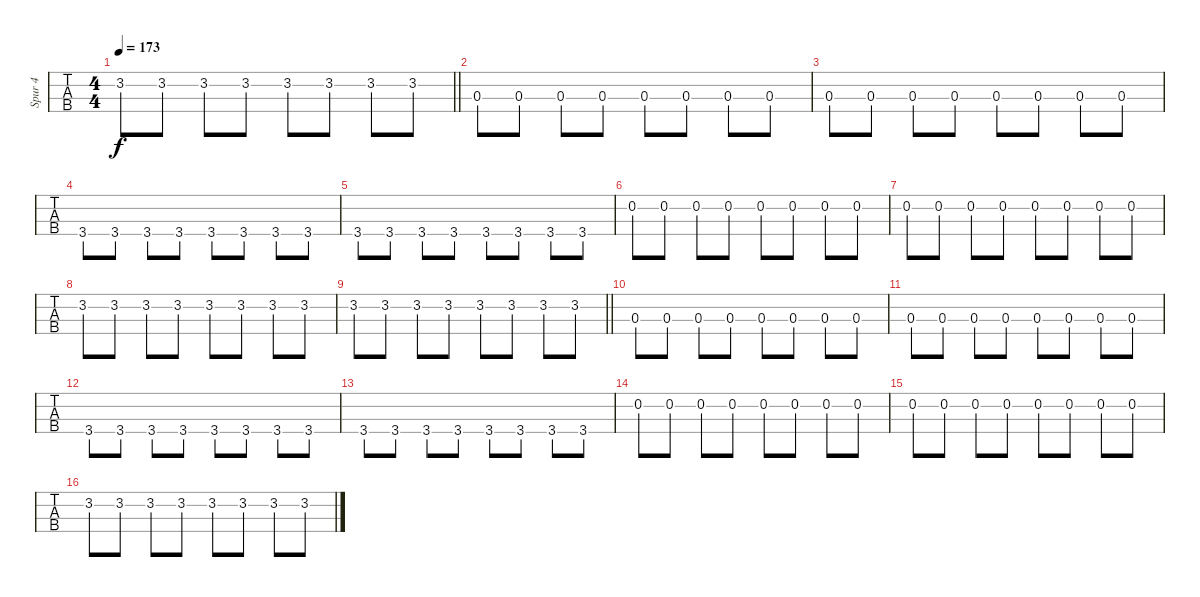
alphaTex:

\track ("Spur 4" "Spur 4") {instrument electricbasspick}
\staff {tabs}
\tuning (D2 A1 E1 B0) {hide}
\ts (4 4)
\tempo 173
\clef f4
\barLineRight lightlight
\ks c
3.2.8{dy f} 3.2.8 3.2.8 3.2.8 3.2.8 3.2.8 3.2.8 3.2.8 |
0.3.8 0.3.8 0.3.8 0.3.8 0.3.8 0.3.8 0.3.8 0.3.8 |
0.3.8 0.3.8 0.3.8 0.3.8 0.3.8 0.3.8 0.3.8 0.3.8 |
3.4.8 3.4.8 3.4.8 3.4.8 3.4.8 3.4.8 3.4.8 3.4.8 |
3.4.8 3.4.8 3.4.8 3.4.8 3.4.8 3.4.8 3.4.8 3.4.8 |
0.2.8 0.2.8 0.2.8 0.2.8 0.2.8 0.2.8 0.2.8 0.2.8 |
0.2.8 0.2.8 0.2.8 0.2.8 0.2.8 0.2.8 0.2.8 0.2.8 |
3.2.8 3.2.8 3.2.8 3.2.8 3.2.8 3.2.8 3.2.8 3.2.8 |
\barLineRight lightlight
3.2.8 3.2.8 3.2.8 3.2.8 3.2.8 3.2.8 3.2.8 3.2.8 |
0.3.8 0.3.8 0.3.8 0.3.8 0.3.8 0.3.8 0.3.8 0.3.8 |
0.3.8 0.3.8 0.3.8 0.3.8 0.3.8 0.3.8 0.3.8 0.3.8 |
3.4.8 3.4.8 3.4.8 3.4.8 3.4.8 3.4.8 3.4.8 3.4.8 |
3.4.8 3.4.8 3.4.8 3.4.8 3.4.8 3.4.8 3.4.8 3.4.8 |
0.2.8 0.2.8 0.2.8 0.2.8 0.2.8 0.2.8 0.2.8 0.2.8 |
0.2.8 0.2.8 0.2.8 0.2.8 0.2.8 0.2.8 0.2.8 0.2.8 |
3.2.8 3.2.8 3.2.8 3.2.8 3.2.8 3.2.8 3.2.8 3.2.8
